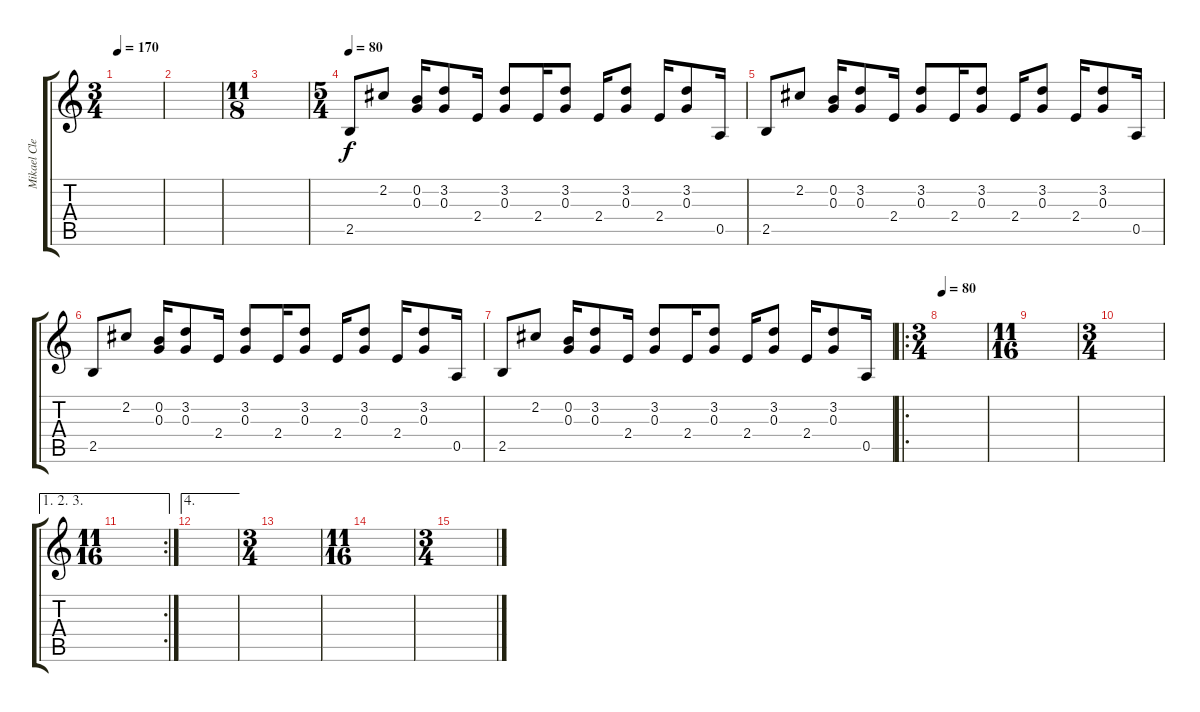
\track ("Mikael Clean" "Mikael Cle") {instrument electricguitarclean}
\staff {score tabs}
\tuning (E4 B3 G3 D3 A2 E2) {hide}
\ts (3 4)
\tempo 170
\clef g2
\ks c
|
|
\ts (11 8)
|
\ts (5 4)
\tempo 80
2.5.8 2.2.8 (0.2 0.3).16 (3.2 0.3).8 2.4.16 (3.2 0.3).8 2.4.16 (3.2 0.3).8 2.4.16 (3.2 0.3).8 2.4.16 (3.2 0.3).8 0.5.16 |
2.5.8 2.2.8 (0.2 0.3).16 (3.2 0.3).8 2.4.16 (3.2 0.3).8 2.4.16 (3.2 0.3).8 2.4.16 (3.2 0.3).8 2.4.16 (3.2 0.3).8 0.5.16 |
2.5.8 2.2.8 (0.2 0.3).16 (3.2 0.3).8 2.4.16 (3.2 0.3).8 2.4.16 (3.2 0.3).8 2.4.16 (3.2 0.3).8 2.4.16 (3.2 0.3).8 0.5.16 |
2.5.8 2.2.8 (0.2 0.3).16 (3.2 0.3).8 2.4.16 (3.2 0.3).8 2.4.16 (3.2 0.3).8 2.4.16 (3.2 0.3).8 2.4.16 (3.2 0.3).8 0.5.16 |
\ro
\ts (3 4)
\tempo 80
|
\ts (11 16)
|
\ts (3 4)
|
\ae (1 2 3)
\rc 2
\ts (11 16)
|
\ae 4
|
\ts (3 4)
|
\ts (11 16)
|
\ts (3 4)
